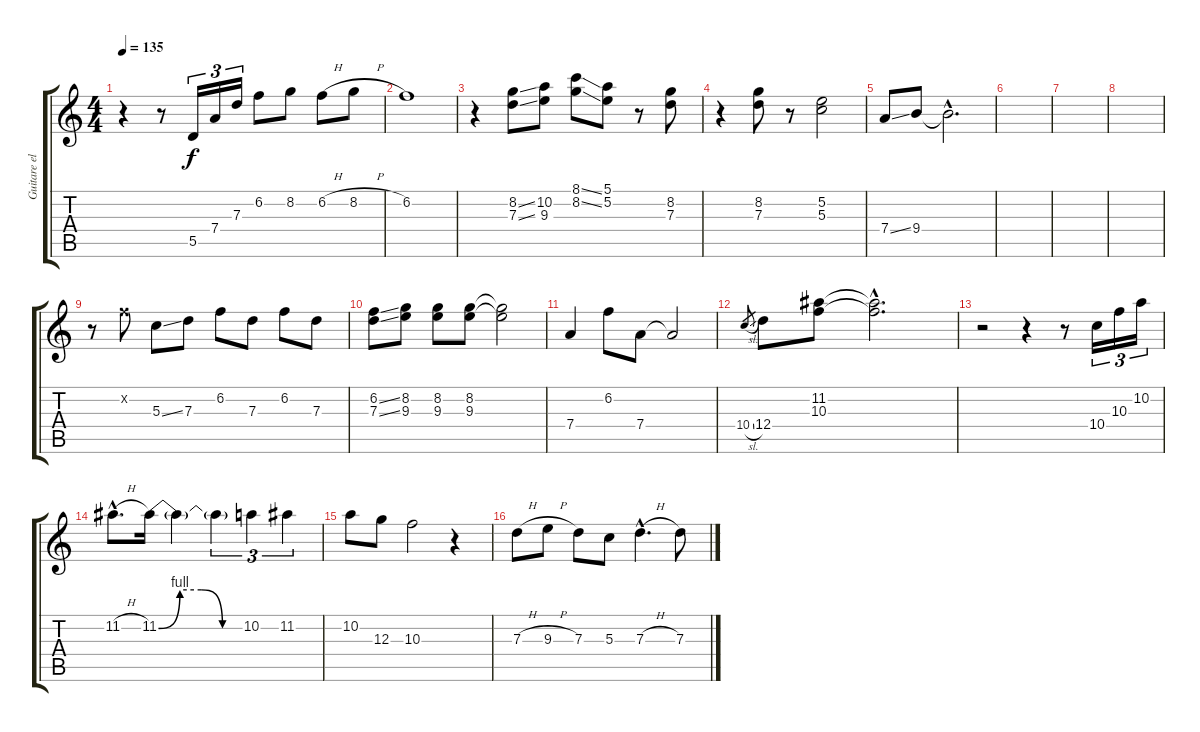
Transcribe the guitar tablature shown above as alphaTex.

\track ("Guitare elec 1" "Guitare el") {instrument distortionguitar}
\staff {score tabs}
\tuning (E4 B3 G3 D3 A2 E2) {hide}
\ts (4 4)
\tempo 135
\clef g2
\ks c
r.4{dy f} r.8 5.5.16{tu (3 2)} 7.4.16{tu (3 2)} 7.3.16{tu (3 2)} 6.2.8 8.2.8 6.2{h}.8 8.2{h}.8 |
6.2.1 |
r.4 (8.2{ss} 7.3{ss}).8 (10.2 9.3).8 (8.1{ss} 8.2{ss}).8 (5.1 5.2).8 r.8 (8.2 7.3).8 |
r.4 (8.2 7.3).8 r.8 (5.2 5.3).2 |
7.4{ss}.8 9.4.8 9.4{hac t}.2{d} |
|
|
|
r.8 6.2{x}.8 5.3{ss}.8 7.3.8 6.2.8 7.3.8 6.2.8 7.3.8 |
(6.2{ss} 7.3{ss}).8 (8.2 9.3).8 (8.2 9.3).8 (8.2 9.3).8 (8.2{t} 9.3{t}).2 |
7.4.4 6.2.8 7.4.8 7.4{t}.2 |
10.4{sl}.8{gr} 12.4.8 (11.2 10.3).8 (11.2{hac t} 10.3{hac t}).2{d} |
r.2 r.4 r.8 10.4.16{tu (3 2)} 10.3.16{tu (3 2)} 10.2.16{tu (3 2)} |
11.2{h hac}.8{d} 11.2{be (custom 0 0 15 4 30 4 45 0 60 0)}.16 11.2{t}.4 11.2{t}.4{tu (3 2)} 10.2.4{tu (3 2)} 11.2.4{tu (3 2)} |
10.2.8 12.3.8 10.3.2 r.4 |
7.3{h}.8 9.3{h}.8 7.3.8 5.3.8 7.3{h hac}.4{d} 7.3{ss}.8
